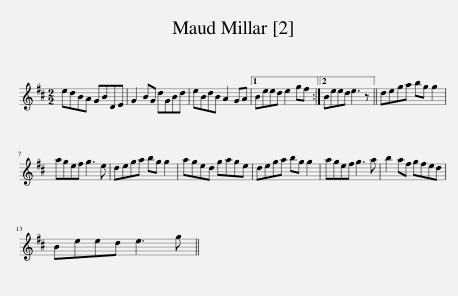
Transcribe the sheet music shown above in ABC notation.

X:1
L:1/8
M:2/2
I:linebreak $
K:D
V:1 treble
V:1
 edBA GBDE | G2 BG dGBd | eBdB A2 GA |1 Beed e2 gf :|2 Beed e3 z || %5
 dega bg g2 |$ agef g3 e | dega bg g2 | aged gage | dega bg g2 | %10
 agef g3 a | b2 af gfed |$ Beed e3 g || %13
